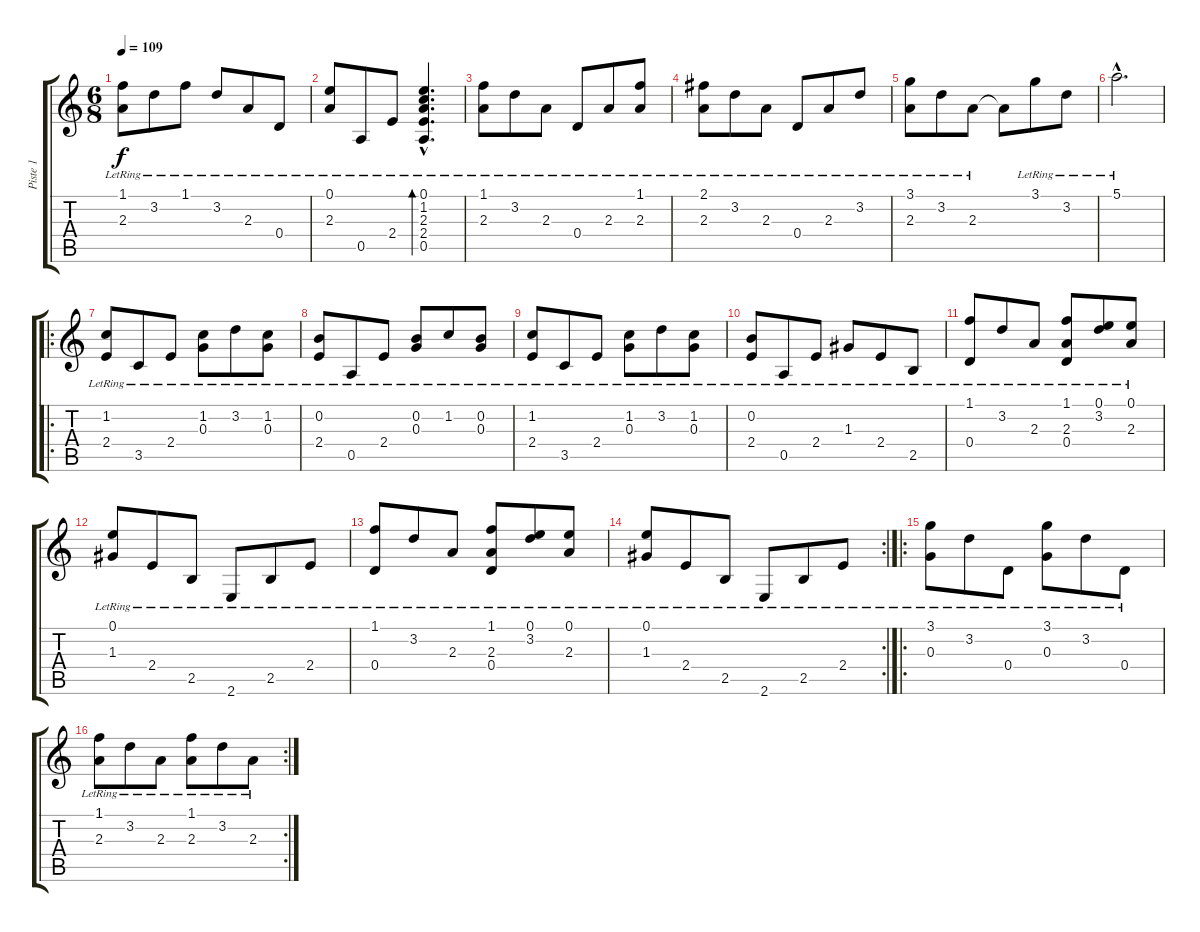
\track ("Piste 1" "Piste 1") {instrument acousticguitarnylon}
\staff {score tabs}
\tuning (E4 B3 G3 D3 A2 D2) {hide}
\ts (6 8)
\tempo 109
\clef g2
\ks c
(1.1{lr} 2.3{lr}).8{dy f} 3.2{lr}.8 1.1{lr}.8 3.2{lr}.8 2.3{lr}.8 0.4{lr}.8 |
(0.1{lr} 2.3{lr}).8 0.5{lr}.8 2.4{lr}.8 (0.1{hac lr} 1.2{hac lr} 2.3{hac lr} 2.4{hac lr} 0.5{hac lr}).4{d bd 240} |
(1.1{lr} 2.3{lr}).8 3.2{lr}.8 2.3{lr}.8 0.4{lr}.8 2.3{lr}.8 (1.1{lr} 2.3{lr}).8 |
(2.1{lr} 2.3{lr}).8 3.2{lr}.8 2.3{lr}.8 0.4{lr}.8 2.3{lr}.8 3.2{lr}.8 |
(3.1{lr} 2.3{lr}).8 3.2{lr}.8 2.3{lr}.8 2.3{t}.8 3.1{lr}.8 3.2{lr}.8 |
5.1{hac lr}.2{d} |
\ro
(1.2{lr} 2.4{lr}).8 3.5{lr}.8 2.4{lr}.8 (1.2{lr} 0.3{lr}).8 3.2{lr}.8 (1.2{lr} 0.3{lr}).8 |
(0.2{lr} 2.4{lr}).8 0.5{lr}.8 2.4{lr}.8 (0.2{lr} 0.3{lr}).8 1.2{lr}.8 (0.2{lr} 0.3{lr}).8 |
(1.2{lr} 2.4{lr}).8 3.5{lr}.8 2.4{lr}.8 (1.2{lr} 0.3{lr}).8 3.2{lr}.8 (1.2{lr} 0.3{lr}).8 |
(0.2{lr} 2.4{lr}).8 0.5{lr}.8 2.4{lr}.8 1.3{lr}.8 2.4{lr}.8 2.5{lr}.8 |
(1.1{lr} 0.4{lr}).8 3.2{lr}.8 2.3{lr}.8 (1.1{lr} 2.3{lr} 0.4{lr}).8 (0.1{lr} 3.2{lr}).8 (0.1{lr} 2.3{lr}).8 |
(0.1{lr} 1.3{lr}).8 2.4{lr}.8 2.5{lr}.8 2.6{lr}.8 2.5{lr}.8 2.4{lr}.8 |
(1.1{lr} 0.4{lr}).8 3.2{lr}.8 2.3{lr}.8 (1.1{lr} 2.3{lr} 0.4{lr}).8 (0.1{lr} 3.2{lr}).8 (0.1{lr} 2.3{lr}).8 |
\rc 2
(0.1{lr} 1.3{lr}).8 2.4{lr}.8 2.5{lr}.8 2.6{lr}.8 2.5{lr}.8 2.4{lr}.8 |
\ro
(3.1{lr} 0.3{lr}).8 3.2{lr}.8 0.4{lr}.8 (3.1{lr} 0.3{lr}).8 3.2{lr}.8 0.4{lr}.8 |
\rc 2
(1.1{lr} 2.3{lr}).8 3.2{lr}.8 2.3{lr}.8 (1.1{lr} 2.3{lr}).8 3.2{lr}.8 2.3{lr}.8
